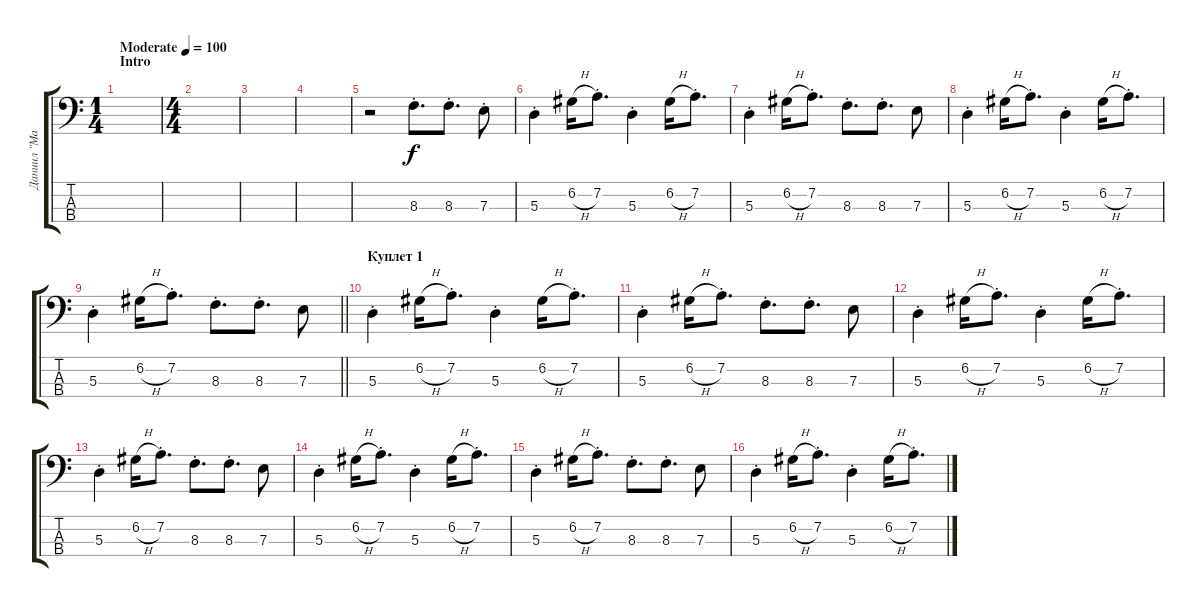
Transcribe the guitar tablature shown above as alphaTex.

\track ("Даниил \"Маста\" Смирнов" "Даниил \"Ма") {instrument electricbassfinger}
\staff {score tabs}
\tuning (G2 D2 A1 E1) {hide}
\ts (1 4)
\section ("" "Intro")
\tempo (100 "Moderate")
\clef f4
\ks c
|
\ts (4 4)
|
|
|
r.2 8.3{st}.8{d} 8.3{st}.8{d} 7.3{st}.8 |
5.3{st}.4 6.2{h}.16 7.2{st}.8{d} 5.3{st}.4 6.2{h}.16 7.2{st}.8{d} |
5.3{st}.4 6.2{h}.16 7.2{st}.8{d} 8.3{st}.8{d} 8.3{st}.8{d} 7.3.8 |
5.3{st}.4 6.2{h}.16 7.2{st}.8{d} 5.3{st}.4 6.2{h}.16 7.2{st}.8{d} |
\barLineRight lightlight
5.3{st}.4 6.2{h}.16 7.2{st}.8{d} 8.3{st}.8{d} 8.3{st}.8{d} 7.3.8 |
\section ("" "Куплет 1")
5.3{st}.4 6.2{h}.16 7.2{st}.8{d} 5.3{st}.4 6.2{h}.16 7.2{st}.8{d} |
5.3{st}.4 6.2{h}.16 7.2{st}.8{d} 8.3{st}.8{d} 8.3{st}.8{d} 7.3.8 |
5.3{st}.4 6.2{h}.16 7.2{st}.8{d} 5.3{st}.4 6.2{h}.16 7.2{st}.8{d} |
5.3{st}.4 6.2{h}.16 7.2{st}.8{d} 8.3{st}.8{d} 8.3{st}.8{d} 7.3.8 |
5.3{st}.4 6.2{h}.16 7.2{st}.8{d} 5.3{st}.4 6.2{h}.16 7.2{st}.8{d} |
5.3{st}.4 6.2{h}.16 7.2{st}.8{d} 8.3{st}.8{d} 8.3{st}.8{d} 7.3.8 |
5.3{st}.4 6.2{h}.16 7.2{st}.8{d} 5.3{st}.4 6.2{h}.16 7.2{st}.8{d}
